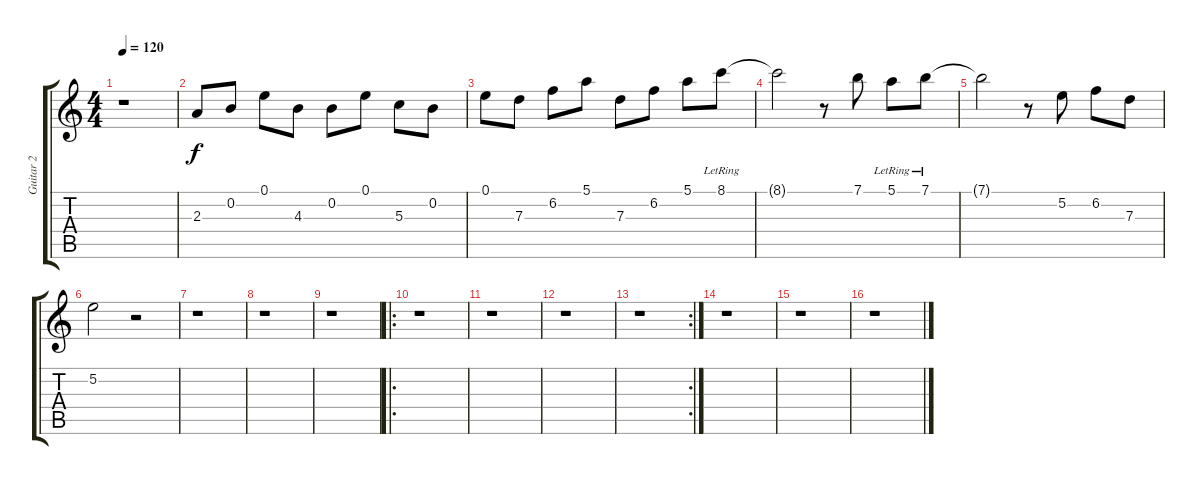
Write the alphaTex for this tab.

\track ("Guitar 2" "Guitar 2") {instrument acousticguitarnylon}
\staff {score tabs}
\tuning (E4 B3 G3 D3 A2 E2) {hide}
\ts (4 4)
\tempo 120
\clef g2
\ks c
r.1{dy f} |
2.3.8 0.2.8 0.1.8 4.3.8 0.2.8 0.1.8 5.3.8 0.2.8 |
0.1.8 7.3.8 6.2.8 5.1.8 7.3.8 6.2.8 5.1.8 8.1{lr}.8 |
8.1{t}.2 r.8 7.1.8 5.1{lr}.8 7.1{lr}.8 |
7.1{t}.2 r.8 5.2.8 6.2.8 7.3.8 |
5.2.2 r.2 |
r.1 |
r.1 |
r.1 |
\ro
r.1 |
r.1 |
r.1 |
\rc 2
r.1 |
r.1 |
r.1 |
r.1
